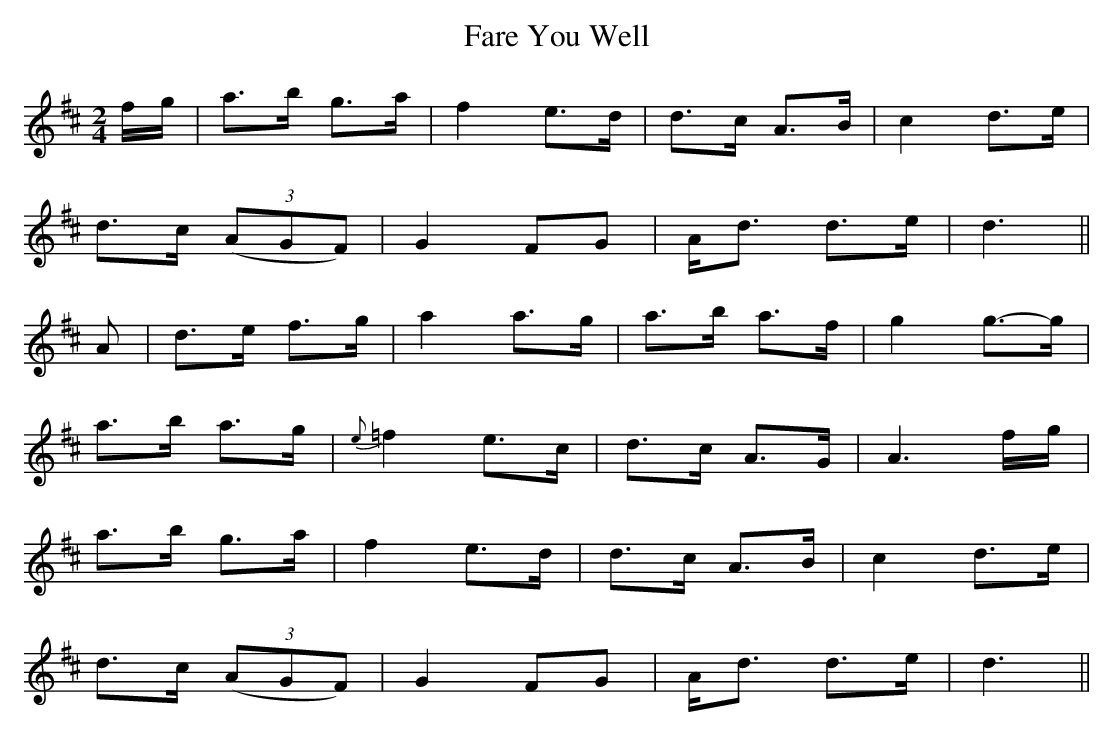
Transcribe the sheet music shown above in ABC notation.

X:1
T: Fare You Well
M: 2/4
L: 1/16
K: D
f-g | a3-b g3-a | f4 e3-d | d3-c A3-B | c4 d3-e |
d3-c (3(A2G2F2) | G4F2-G2 | A-d3 d3-e | d6 ||
A2 | d3-e f3-g | a4 a3-g | a3-b a3-f | g4 g3-g |
a3-b a3-g | {e}=f4 e3-c | d3-c A3-G | A6 f-g |
a3-b g3-a | f4 e3-d | d3-c A3-B | c4 d3-e |
d3-c (3(A2G2F2) | G4 F2-G2 | A-d3 d3-e | d6 ||
